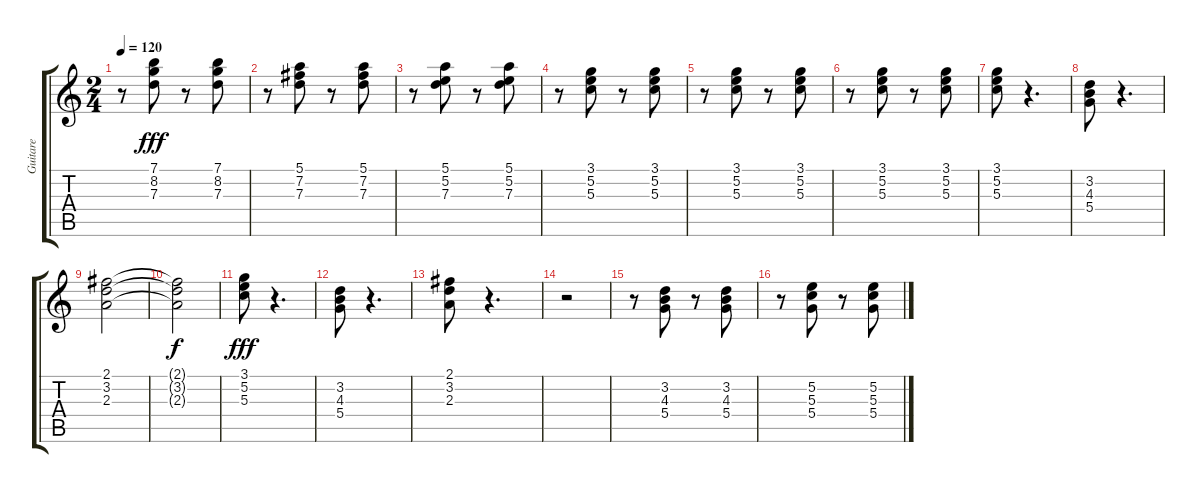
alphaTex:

\track ("Guitare" "Guitare") {instrument electricguitarclean}
\staff {score tabs}
\tuning (E4 B3 G3 D3 A2 E2) {hide}
\ts (2 4)
\tempo 120
\clef g2
\ks c
r.8{dy fff} (7.1 8.2 7.3).8 r.8 (7.1 8.2 7.3).8 |
r.8 (5.1 7.2 7.3).8 r.8 (5.1 7.2 7.3).8 |
r.8 (5.1 5.2 7.3).8 r.8 (5.1 5.2 7.3).8 |
r.8 (3.1 5.2 5.3).8 r.8 (3.1 5.2 5.3).8 |
r.8 (3.1 5.2 5.3).8 r.8 (3.1 5.2 5.3).8 |
r.8 (3.1 5.2 5.3).8 r.8 (3.1 5.2 5.3).8 |
(3.1 5.2 5.3).8 r.4{d} |
(3.2 4.3 5.4).8 r.4{d} |
(2.1 3.2 2.3).2 |
(2.1{t} 3.2{t} 2.3{t}).2{dy f} |
(3.1 5.2 5.3).8{dy fff} r.4{d} |
(3.2 4.3 5.4).8 r.4{d} |
(2.1 3.2 2.3).8 r.4{d} |
r.2 |
r.8 (3.2 4.3 5.4).8 r.8 (3.2 4.3 5.4).8 |
r.8 (5.2 5.3 5.4).8 r.8 (5.2 5.3 5.4).8
